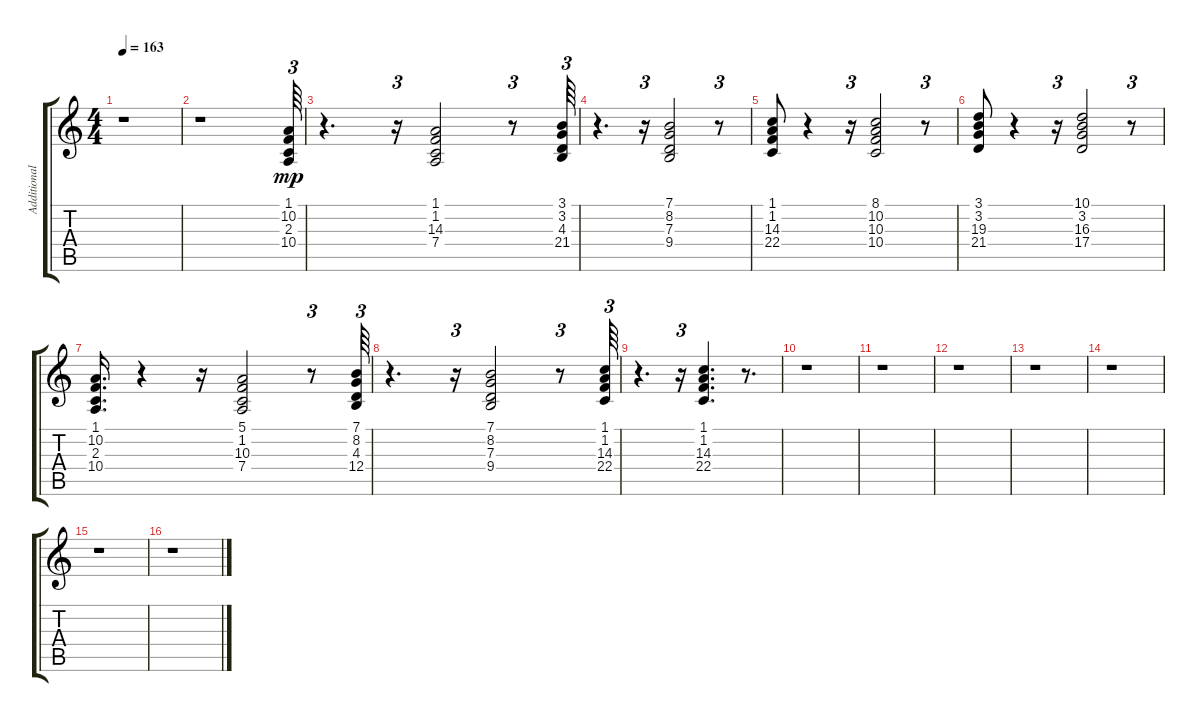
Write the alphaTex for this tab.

\track ("Additional Synth" "Additional") {instrument electricpiano2}
\staff {score tabs}
\tuning (E4 B3 G3 D3 A2 E2) {hide}
\ts (4 4)
\tempo 163
\clef g2
\ks c
r.1{dy mp} |
r.1 (1.1 10.2 2.3 10.4).64{tu (3 2)} |
r.4{d} r.16{tu (3 2)} (1.1 1.2 14.3 7.4).2 r.8{tu (3 2)} (3.1 3.2 4.3 21.4).64{tu (3 2)} |
r.4{d} r.16{tu (3 2)} (7.1 8.2 7.3 9.4).2 r.8{tu (3 2)} |
(1.1 1.2 14.3 22.4).8 r.4 r.16{tu (3 2)} (8.1 10.2 10.3 10.4).2 r.8{tu (3 2)} |
(3.1 3.2 19.3 21.4).8 r.4 r.16{tu (3 2)} (10.1 3.2 16.3 17.4).2 r.8{tu (3 2)} |
(1.1 10.2 2.3 10.4).16{d} r.4 r.16 (5.1 1.2 10.3 7.4).2 r.8{tu (3 2)} (7.1 8.2 4.3 12.4).64{tu (3 2)} |
r.4{d} r.16{tu (3 2)} (7.1 8.2 7.3 9.4).2 r.8{tu (3 2)} (1.1 1.2 14.3 22.4).64{tu (3 2)} |
r.4{d} r.16{tu (3 2)} (1.1 1.2 14.3 22.4).4{d} r.8{d} |
r.1 |
r.1 |
r.1 |
r.1 |
r.1 |
r.1 |
r.1
